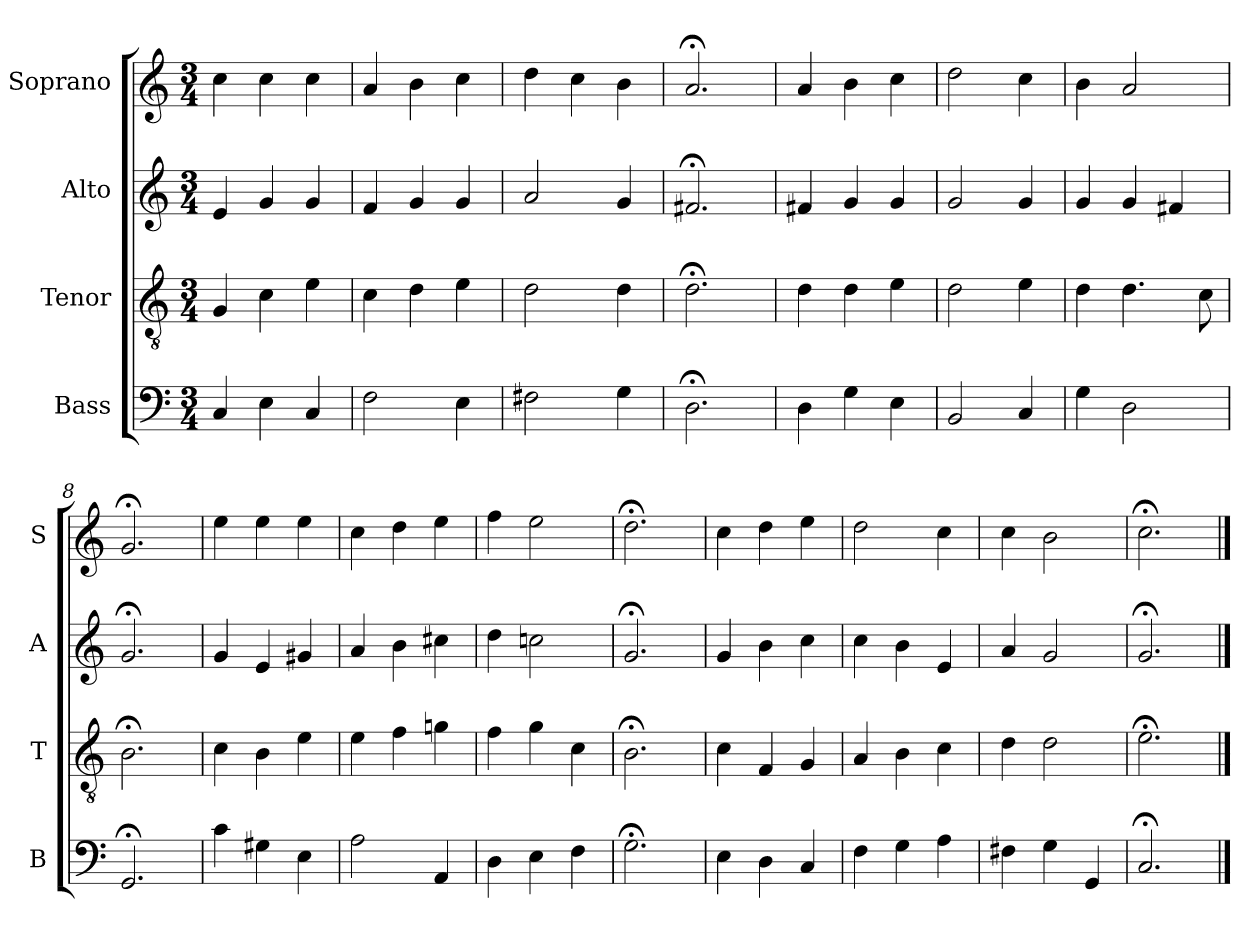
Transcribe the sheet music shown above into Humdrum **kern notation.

**kern	**kern	**kern	**kern
*part4	*part3	*part2	*part1
*staff4	*staff3	*staff2	*staff1
*I"Bass	*I"Tenor	*I"Alto	*I"Soprano
*I'B	*I'T	*I'A	*I'S
*clefF4	*clefGv2	*clefG2	*clefG2
*k[]	*k[]	*k[]	*k[]
*C:	*C:	*C:	*C:
*M3/4	*M3/4	*M3/4	*M3/4
*MM100	*MM100	*MM100	*MM100
=1	=1	=1	=1
4C	4G	4e	4cc
4E	4c	4g	4cc
4C	4e	4g	4cc
=2	=2	=2	=2
2F	4c	4f	4a
.	4d	4g	4b
4E	4e	4g	4cc
=3	=3	=3	=3
2F#X	2d	2a	4dd
.	.	.	4cc
4G	4d	4g	4b
=4	=4	=4	=4
2.D;<	2.d;<	2.f#X;<	2.a;<
=5	=5	=5	=5
4D	4d	4f#X	4a
4G	4d	4g	4b
4E	4e	4g	4cc
=6	=6	=6	=6
2BB	2d	2g	2dd
4C	4e	4g	4cc
=7	=7	=7	=7
4G	4d	4g	4b
2D	4.d	4g	2a
.	.	4f#X	.
.	8c	.	.
=8	=8	=8	=8
2.GG;<	2.B;<	2.g;<	2.g;<
=9	=9	=9	=9
4c	4c	4g	4ee
4G#X	4B	4e	4ee
4E	4e	4g#X	4ee
=10	=10	=10	=10
2A	4e	4a	4cc
.	4f	4b	4dd
4AA	4gn	4cc#X	4ee
=11	=11	=11	=11
4D	4f	4dd	4ff
4E	4g	2ccn	2ee
4F	4c	.	.
=12	=12	=12	=12
2.G;<	2.B;<	2.g;<	2.dd;<
=13	=13	=13	=13
4E	4c	4g	4cc
4D	4F	4b	4dd
4C	4G	4cc	4ee
=14	=14	=14	=14
4F	4A	4cc	2dd
4G	4B	4b	.
4A	4c	4e	4cc
=15	=15	=15	=15
4F#Xi	4di	4ai	4cci
4G	2d	2g	2b
4GG	.	.	.
=16	=16	=16	=16
2.C;<	2.e;<	2.g;<	2.cc;<
==	==	==	==
*-	*-	*-	*-
